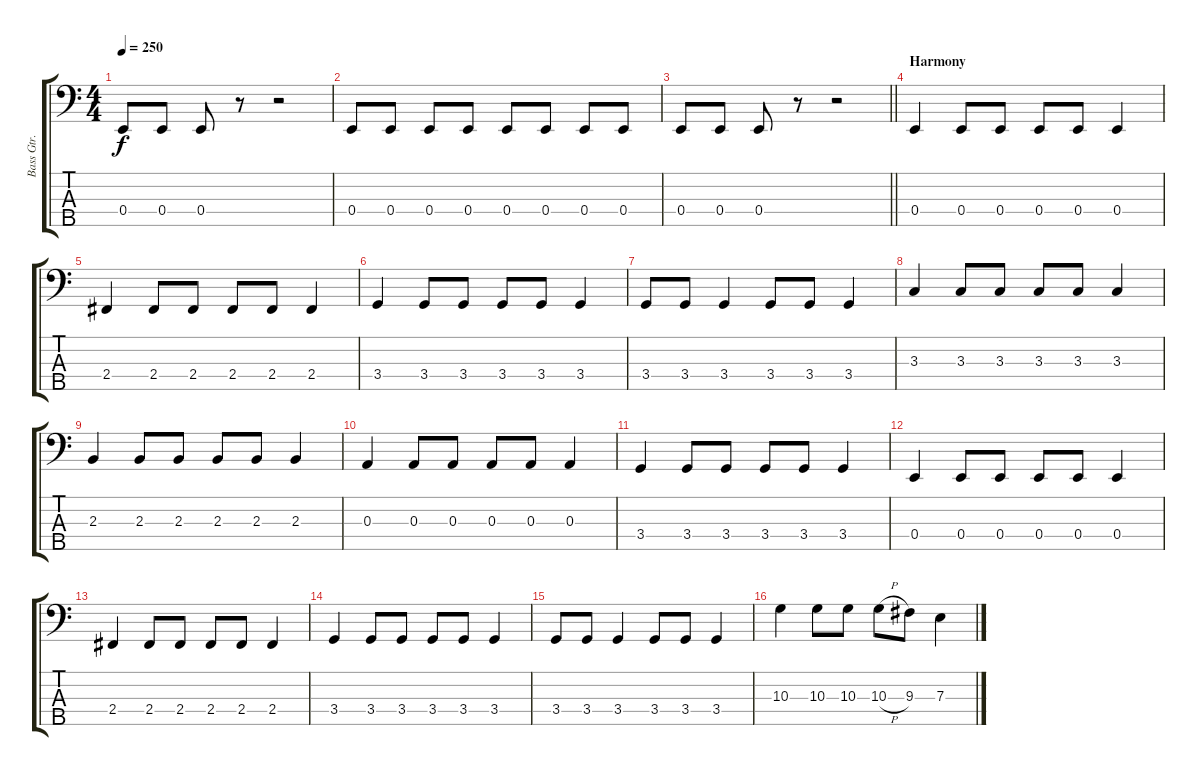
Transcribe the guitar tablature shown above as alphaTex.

\track ("Bass Gtr." "Bass Gtr.") {instrument electricbassfinger}
\staff {score tabs}
\tuning (G2 D2 A1 E1 B0) {hide}
\ts (4 4)
\tempo 250
\clef f4
\ks c
0.4.8{dy f} 0.4.8 0.4.8 r.8 r.2 |
0.4.8 0.4.8 0.4.8 0.4.8 0.4.8 0.4.8 0.4.8 0.4.8 |
\barLineRight lightlight
0.4.8 0.4.8 0.4.8 r.8 r.2 |
\section ("" "Harmony")
0.4.4 0.4.8 0.4.8 0.4.8 0.4.8 0.4.4 |
2.4.4 2.4.8 2.4.8 2.4.8 2.4.8 2.4.4 |
3.4.4 3.4.8 3.4.8 3.4.8 3.4.8 3.4.4 |
3.4.8 3.4.8 3.4.4 3.4.8 3.4.8 3.4.4 |
3.3.4 3.3.8 3.3.8 3.3.8 3.3.8 3.3.4 |
2.3.4 2.3.8 2.3.8 2.3.8 2.3.8 2.3.4 |
0.3.4 0.3.8 0.3.8 0.3.8 0.3.8 0.3.4 |
3.4.4 3.4.8 3.4.8 3.4.8 3.4.8 3.4.4 |
0.4.4 0.4.8 0.4.8 0.4.8 0.4.8 0.4.4 |
2.4.4 2.4.8 2.4.8 2.4.8 2.4.8 2.4.4 |
3.4.4 3.4.8 3.4.8 3.4.8 3.4.8 3.4.4 |
3.4.8 3.4.8 3.4.4 3.4.8 3.4.8 3.4.4 |
10.3.4 10.3.8 10.3.8 10.3{h}.8 9.3.8 7.3.4
